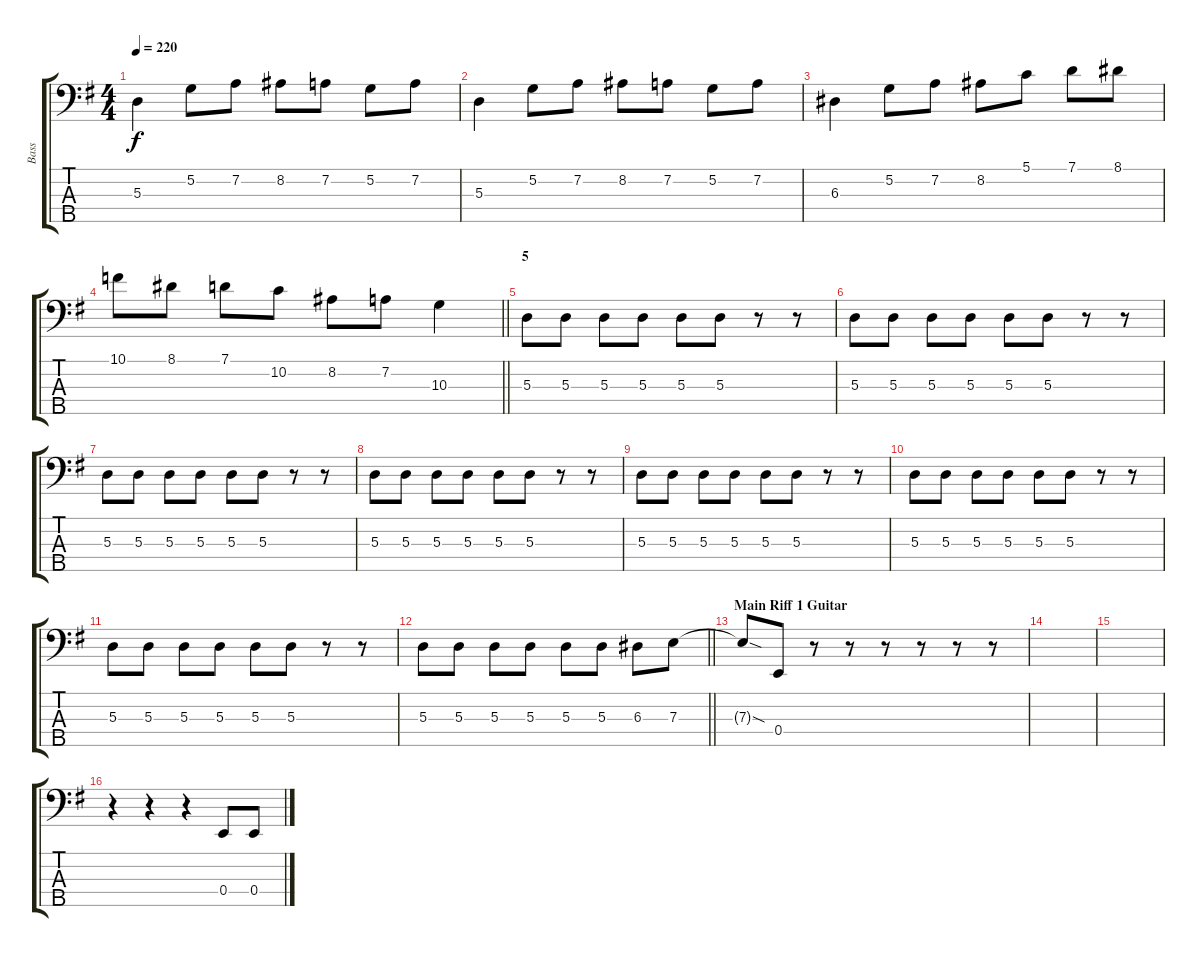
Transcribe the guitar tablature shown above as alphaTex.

\track ("Bass" "Bass") {instrument electricbasspick}
\staff {score tabs}
\tuning (G2 D2 A1 E1 B0) {hide}
\ts (4 4)
\tempo 220
\clef f4
\ks eminor
5.3.4{dy f} 5.2.8 7.2.8 8.2.8 7.2.8 5.2.8 7.2.8 |
5.3.4 5.2.8 7.2.8 8.2.8 7.2.8 5.2.8 7.2.8 |
6.3.4 5.2.8 7.2.8 8.2.8 5.1.8 7.1.8 8.1.8 |
\barLineRight lightlight
10.1.8{beam merge} 8.1.8 7.1.8 10.2.8 8.2.8{beam merge} 7.2.8 10.3.4 |
\section ("" "5")
5.3.8 5.3.8 5.3.8 5.3.8 5.3.8 5.3.8{beam merge} r.8 r.8 |
5.3.8 5.3.8 5.3.8 5.3.8 5.3.8 5.3.8 r.8 r.8 |
5.3.8 5.3.8 5.3.8 5.3.8 5.3.8 5.3.8 r.8{beam merge} r.8 |
5.3.8 5.3.8 5.3.8 5.3.8 5.3.8 5.3.8 r.8 r.8 |
5.3.8 5.3.8 5.3.8 5.3.8 5.3.8 5.3.8{beam merge} r.8 r.8 |
5.3.8 5.3.8 5.3.8 5.3.8 5.3.8 5.3.8 r.8 r.8 |
5.3.8 5.3.8 5.3.8 5.3.8 5.3.8 5.3.8 r.8{beam merge} r.8 |
\barLineRight lightlight
5.3.8 5.3.8 5.3.8 5.3.8 5.3.8 5.3.8 6.3.8 7.3.8 |
\section ("" "Main Riff 1 Guitar")
7.3{sod t}.8{beam merge} 0.4.8 r.8 r.8{beam merge} r.8 r.8{beam merge} r.8 r.8 |
|
|
r.4 r.4 r.4 0.4.8 0.4.8
